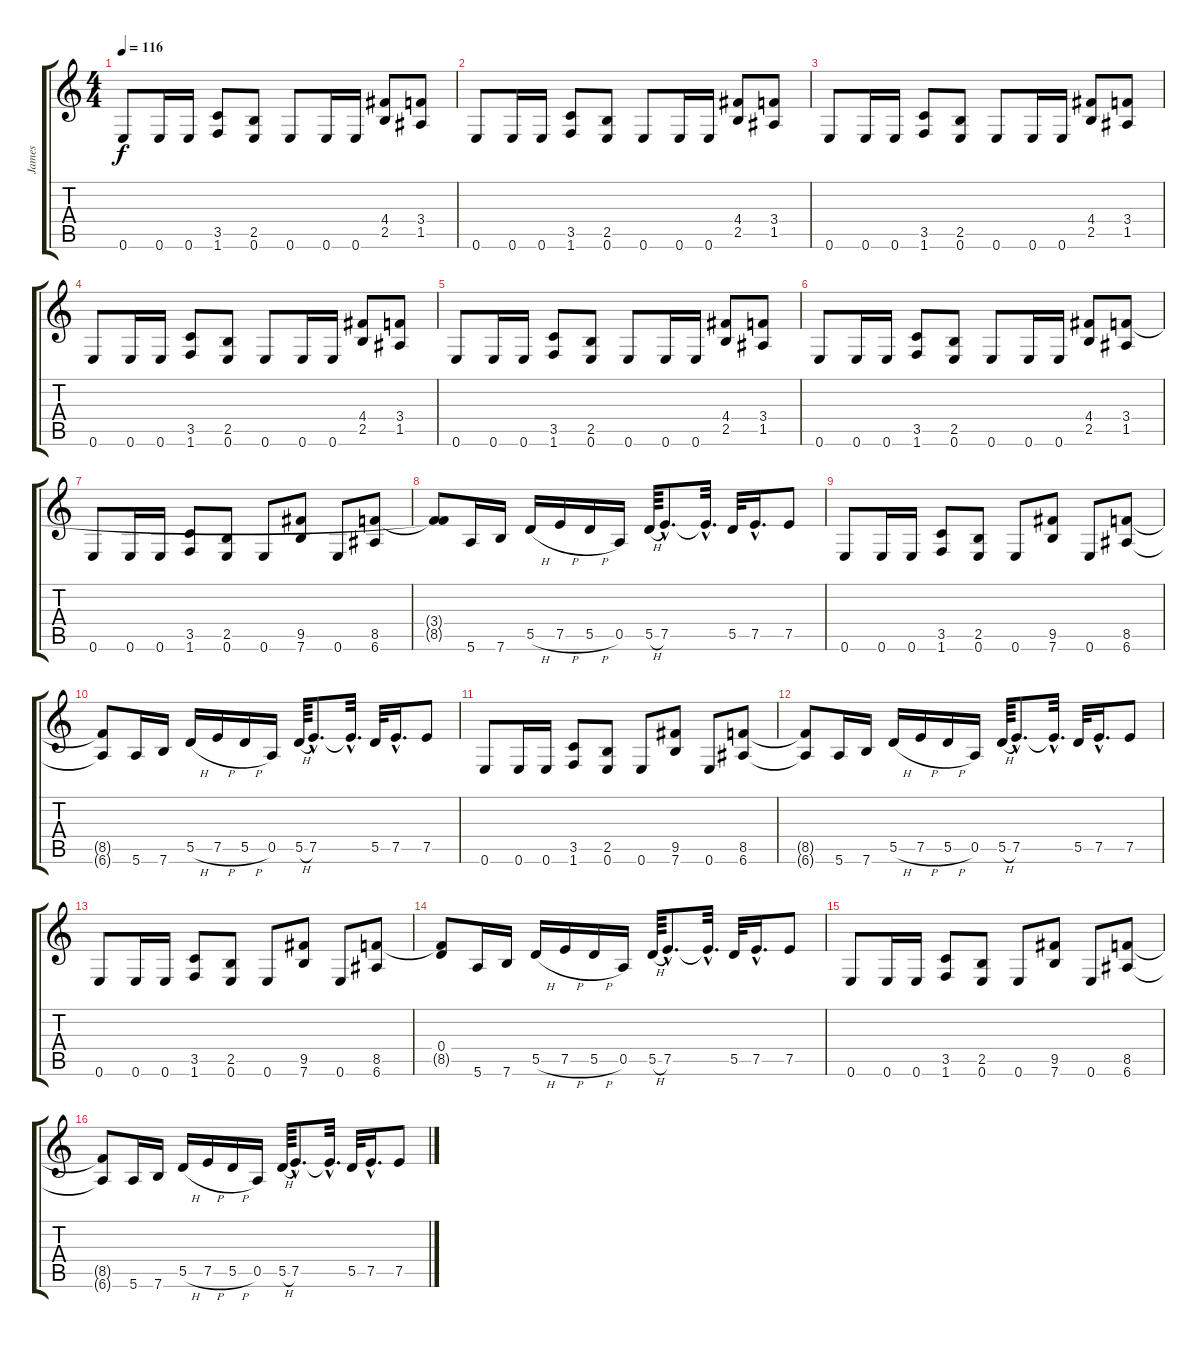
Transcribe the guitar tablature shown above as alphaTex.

\track ("James" "James") {instrument distortionguitar}
\staff {score tabs}
\tuning (E4 B3 G3 D3 A2 E2) {hide}
\ts (4 4)
\tempo 116
\clef g2
\ks c
0.6.8{dy f} 0.6.16 0.6.16 (3.5 1.6).8 (2.5 0.6).8 0.6.8 0.6.16 0.6.16 (4.4 2.5).8 (3.4 1.5).8 |
0.6.8 0.6.16 0.6.16 (3.5 1.6).8 (2.5 0.6).8 0.6.8 0.6.16 0.6.16 (4.4 2.5).8 (3.4 1.5).8 |
0.6.8 0.6.16 0.6.16 (3.5 1.6).8 (2.5 0.6).8 0.6.8 0.6.16 0.6.16 (4.4 2.5).8 (3.4 1.5).8 |
0.6.8 0.6.16 0.6.16 (3.5 1.6).8 (2.5 0.6).8 0.6.8 0.6.16 0.6.16 (4.4 2.5).8 (3.4 1.5).8 |
0.6.8 0.6.16 0.6.16 (3.5 1.6).8 (2.5 0.6).8 0.6.8 0.6.16 0.6.16 (4.4 2.5).8 (3.4 1.5).8 |
0.6.8 0.6.16 0.6.16 (3.5 1.6).8 (2.5 0.6).8 0.6.8 0.6.16 0.6.16 (4.4 2.5).8 (3.4 1.5).8 |
0.6.8 0.6.16 0.6.16 (3.5 1.6).8 (2.5 0.6).8 0.6.8 (9.5 7.6).8 0.6.8 (8.5 6.6).8 |
(3.4{t} 8.5{t}).8 5.6.16 7.6.16 5.5{h}.16 7.5{h}.16 5.5{h}.16 0.5.16 5.5{h}.64 7.5{hac}.8{d} 7.5{hac t}.32{d} 5.5.32 7.5{hac}.16{d} 7.5.8 |
0.6.8 0.6.16 0.6.16 (3.5 1.6).8 (2.5 0.6).8 0.6.8 (9.5 7.6).8 0.6.8 (8.5 6.6).8 |
(8.5{t} 6.6{t}).8 5.6.16 7.6.16 5.5{h}.16 7.5{h}.16 5.5{h}.16 0.5.16 5.5{h}.64 7.5{hac}.8{d} 7.5{hac t}.32{d} 5.5.32 7.5{hac}.16{d} 7.5.8 |
0.6.8 0.6.16 0.6.16 (3.5 1.6).8 (2.5 0.6).8 0.6.8 (9.5 7.6).8 0.6.8 (8.5 6.6).8 |
(8.5{t} 6.6{t}).8 5.6.16 7.6.16 5.5{h}.16 7.5{h}.16 5.5{h}.16 0.5.16 5.5{h}.64 7.5{hac}.8{d} 7.5{hac t}.32{d} 5.5.32 7.5{hac}.16{d} 7.5.8 |
0.6.8 0.6.16 0.6.16 (3.5 1.6).8 (2.5 0.6).8 0.6.8 (9.5 7.6).8 0.6.8 (8.5 6.6).8 |
(0.4 8.5{t}).8 5.6.16 7.6.16 5.5{h}.16 7.5{h}.16 5.5{h}.16 0.5.16 5.5{h}.64 7.5{hac}.8{d} 7.5{hac t}.32{d} 5.5.32 7.5{hac}.16{d} 7.5.8 |
0.6.8 0.6.16 0.6.16 (3.5 1.6).8 (2.5 0.6).8 0.6.8 (9.5 7.6).8 0.6.8 (8.5 6.6).8 |
(8.5{t} 6.6{t}).8 5.6.16 7.6.16 5.5{h}.16 7.5{h}.16 5.5{h}.16 0.5.16 5.5{h}.64 7.5{hac}.8{d} 7.5{hac t}.32{d} 5.5.32 7.5{hac}.16{d} 7.5.8
